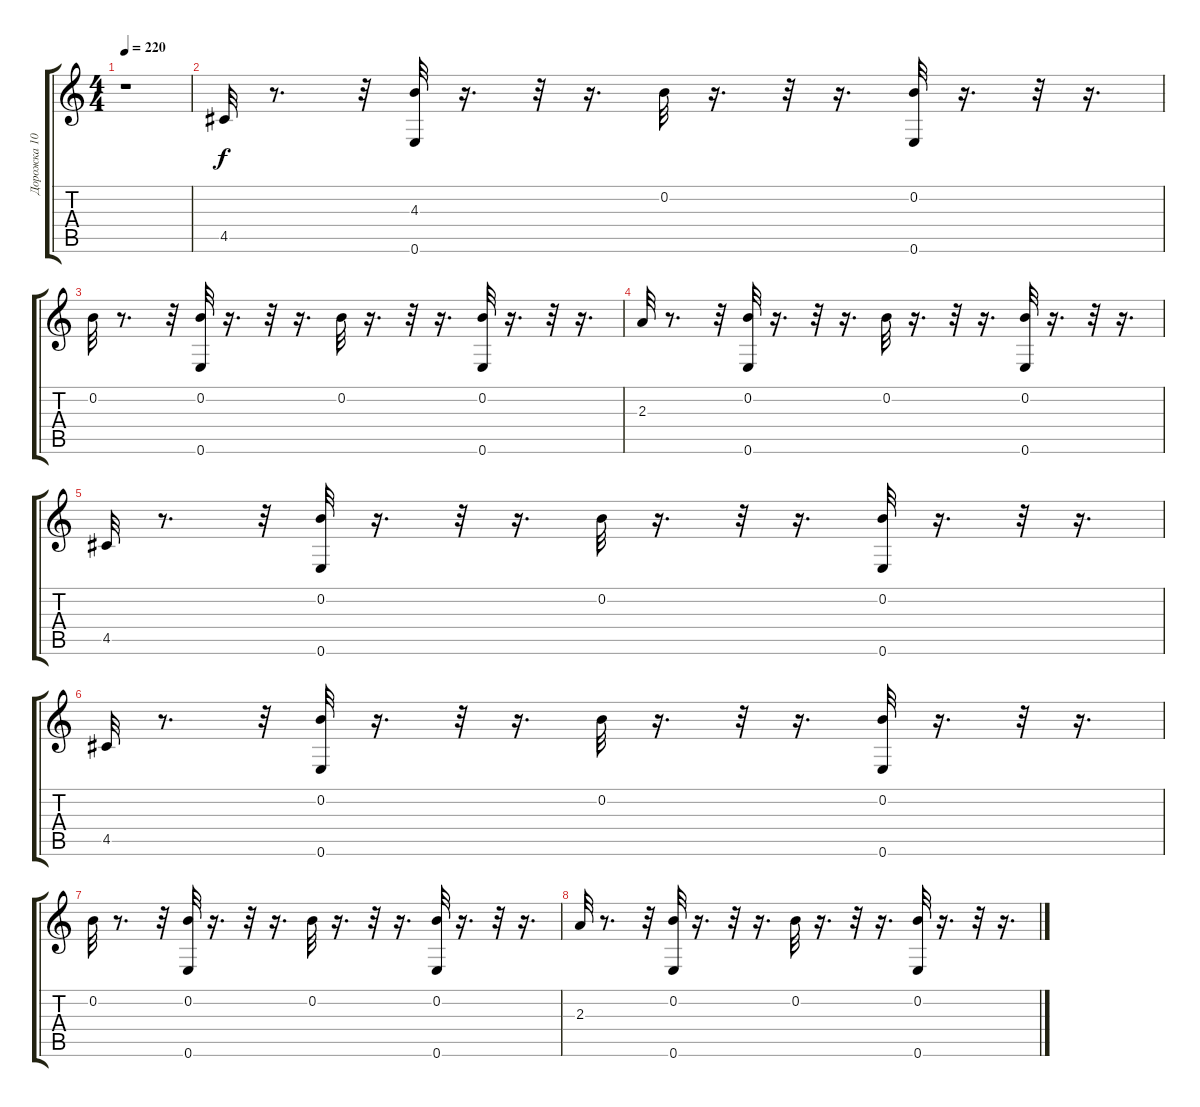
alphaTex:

\track ("Дорожка 10" "Дорожка 10") {instrument acousticguitarnylon}
\staff {score tabs}
\tuning (E4 B3 G3 D3 A2 E2) {hide}
\ts (4 4)
\tempo 220
\clef g2
\ks c
r.1{dy f instrument acousticguitarnylon} |
4.5.32 r.8{d} r.32 (4.3 0.6).32 r.16{d} r.32 r.16{d} 0.2.32 r.16{d} r.32 r.16{d} (0.2 0.6).32 r.16{d} r.32 r.16{d} |
0.2.32 r.8{d} r.32 (0.2 0.6).32 r.16{d} r.32 r.16{d} 0.2.32 r.16{d} r.32 r.16{d} (0.2 0.6).32 r.16{d} r.32 r.16{d} |
2.3.32 r.8{d} r.32 (0.2 0.6).32 r.16{d} r.32 r.16{d} 0.2.32 r.16{d} r.32 r.16{d} (0.2 0.6).32 r.16{d} r.32 r.16{d} |
4.5.32 r.8{d} r.32 (0.2 0.6).32 r.16{d} r.32 r.16{d} 0.2.32 r.16{d} r.32 r.16{d} (0.2 0.6).32 r.16{d} r.32 r.16{d} |
4.5.32 r.8{d} r.32 (0.2 0.6).32 r.16{d} r.32 r.16{d} 0.2.32 r.16{d} r.32 r.16{d} (0.2 0.6).32 r.16{d} r.32 r.16{d} |
0.2.32 r.8{d} r.32 (0.2 0.6).32 r.16{d} r.32 r.16{d} 0.2.32 r.16{d} r.32 r.16{d} (0.2 0.6).32 r.16{d} r.32 r.16{d} |
2.3.32 r.8{d} r.32 (0.2 0.6).32 r.16{d} r.32 r.16{d} 0.2.32 r.16{d} r.32 r.16{d} (0.2 0.6).32 r.16{d} r.32 r.16{d}
